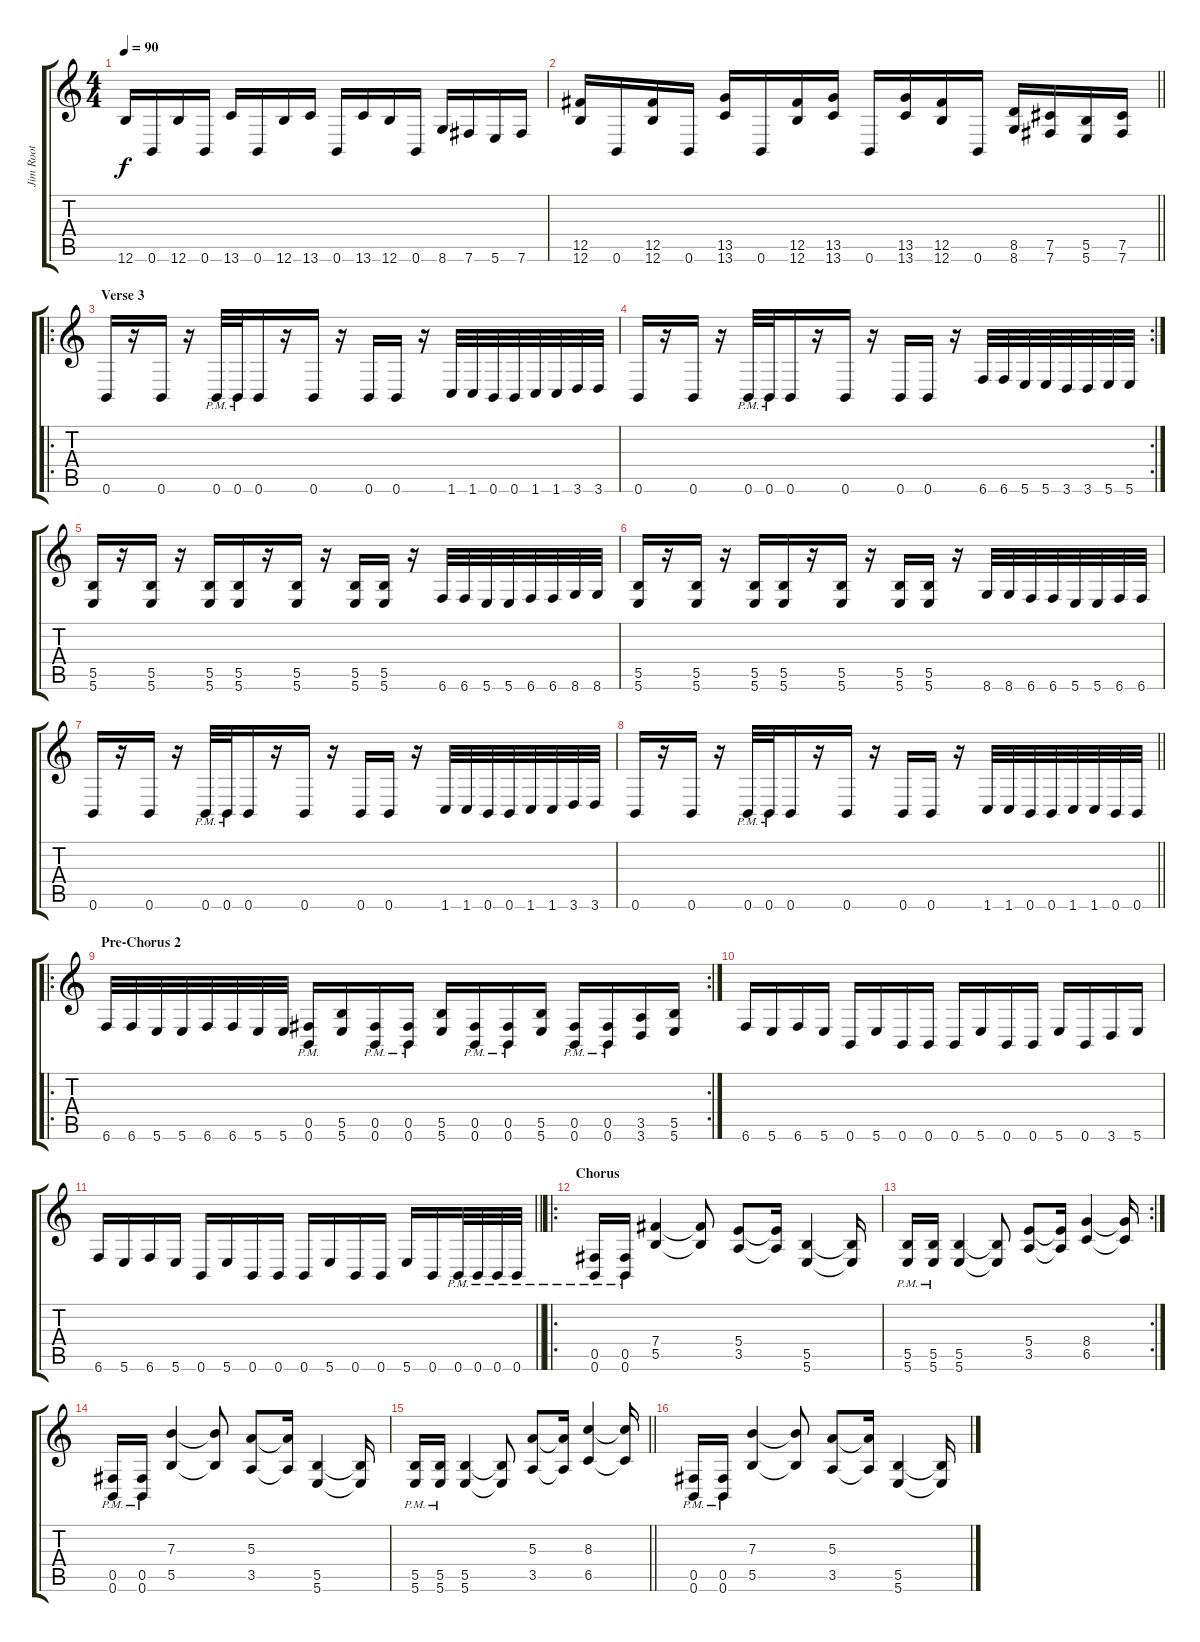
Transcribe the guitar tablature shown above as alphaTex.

\track ("Jim Root" "Jim Root") {instrument distortionguitar}
\staff {score tabs}
\tuning (Db4 Ab3 E3 B2 Gb2 B1) {hide}
\ts (4 4)
\tempo 90
\clef g2
\ks c
12.6.16{dy f} 0.6.16 12.6.16 0.6.16 13.6.16 0.6.16 12.6.16 13.6.16 0.6.16 13.6.16 12.6.16 0.6.16 8.6.16 7.6.16 5.6.16 7.6.16 |
\barLineRight lightlight
(12.5 12.6).16 0.6.16 (12.5 12.6).16 0.6.16 (13.5 13.6).16 0.6.16 (12.5 12.6).16 (13.5 13.6).16 0.6.16 (13.5 13.6).16 (12.5 12.6).16 0.6.16 (8.5 8.6).16 (7.5 7.6).16 (5.5 5.6).16 (7.5 7.6).16 |
\ro
\section ("" "Verse 3")
0.6.16 r.16 0.6.16 r.16 0.6{pm}.32 0.6{pm}.32 0.6.16 r.16 0.6.16 r.16 0.6.16 0.6.16 r.16 1.6.32 1.6.32 0.6.32 0.6.32 1.6.32 1.6.32 3.6.32 3.6.32 |
\rc 2
0.6.16 r.16 0.6.16 r.16 0.6{pm}.32 0.6{pm}.32 0.6.16 r.16 0.6.16 r.16 0.6.16 0.6.16 r.16 6.6.32 6.6.32 5.6.32 5.6.32 3.6.32 3.6.32 5.6.32 5.6.32 |
(5.5 5.6).16 r.16 (5.5 5.6).16 r.16 (5.5 5.6).16 (5.5 5.6).16 r.16 (5.5 5.6).16 r.16 (5.5 5.6).16 (5.5 5.6).16 r.16 6.6.32 6.6.32 5.6.32 5.6.32 6.6.32 6.6.32 8.6.32 8.6.32 |
(5.5 5.6).16 r.16 (5.5 5.6).16 r.16 (5.5 5.6).16 (5.5 5.6).16 r.16 (5.5 5.6).16 r.16 (5.5 5.6).16 (5.5 5.6).16 r.16 8.6.32 8.6.32 6.6.32 6.6.32 5.6.32 5.6.32 6.6.32 6.6.32 |
0.6.16 r.16 0.6.16 r.16 0.6{pm}.32 0.6{pm}.32 0.6.16 r.16 0.6.16 r.16 0.6.16 0.6.16 r.16 1.6.32 1.6.32 0.6.32 0.6.32 1.6.32 1.6.32 3.6.32 3.6.32 |
\barLineRight lightlight
0.6.16 r.16 0.6.16 r.16 0.6{pm}.32 0.6{pm}.32 0.6.16 r.16 0.6.16 r.16 0.6.16 0.6.16 r.16 1.6.32 1.6.32 0.6.32 0.6.32 1.6.32 1.6.32 0.6.32 0.6.32 |
\ro
\rc 2
\section ("" "Pre-Chorus 2")
6.6.32 6.6.32 5.6.32 5.6.32 6.6.32 6.6.32 5.6.32 5.6.32 (0.5{pm} 0.6{pm}).16 (5.5 5.6).16 (0.5{pm} 0.6{pm}).16 (0.5{pm} 0.6{pm}).16 (5.5 5.6).16 (0.5{pm} 0.6{pm}).16 (0.5{pm} 0.6{pm}).16 (5.5 5.6).16 (0.5{pm} 0.6{pm}).16 (0.5{pm} 0.6{pm}).16 (3.5 3.6).16 (5.5 5.6).16 |
6.6.16 5.6.16 6.6.16 5.6.16 0.6.16 5.6.16 0.6.16 0.6.16 0.6.16 5.6.16 0.6.16 0.6.16 5.6.16 0.6.16 3.6.16 5.6.16 |
\barLineRight lightlight
6.6.16 5.6.16 6.6.16 5.6.16 0.6.16 5.6.16 0.6.16 0.6.16 0.6.16 5.6.16 0.6.16 0.6.16 5.6.16 0.6.16 0.6{pm}.32 0.6{pm}.32 0.6{pm}.32 0.6{pm}.32 |
\ro
\section ("" "Chorus")
(0.5{pm} 0.6{pm}).16 (0.5{pm} 0.6{pm}).16 (7.4 5.5).4 (7.4{t} 5.5{t}).8 (5.4 3.5).8 (5.4{t} 3.5{t}).16 (5.5 5.6).4 (5.5{t} 5.6{t}).16 |
\rc 2
(5.5{pm} 5.6{pm}).16 (5.5{pm} 5.6{pm}).16 (5.5 5.6).4 (5.5{t} 5.6{t}).8 (5.4 3.5).8 (5.4{t} 3.5{t}).16 (8.4 6.5).4 (8.4{t} 6.5{t}).16 |
(0.5{pm} 0.6{pm}).16 (0.5{pm} 0.6{pm}).16 (7.3 5.5).4 (7.3{t} 5.5{t}).8 (5.3 3.5).8 (5.3{t} 3.5{t}).16 (5.5 5.6).4 (5.5{t} 5.6{t}).16 |
\barLineRight lightlight
(5.5{pm} 5.6{pm}).16 (5.5{pm} 5.6{pm}).16 (5.5 5.6).4 (5.5{t} 5.6{t}).8 (5.3 3.5).8 (5.3{t} 3.5{t}).16 (8.3 6.5).4 (8.3{t} 6.5{t}).16 |
(0.5{pm} 0.6{pm}).16 (0.5{pm} 0.6{pm}).16 (7.3 5.5).4 (7.3{t} 5.5{t}).8 (5.3 3.5).8 (5.3{t} 3.5{t}).16 (5.5 5.6).4 (5.5{t} 5.6{t}).16
